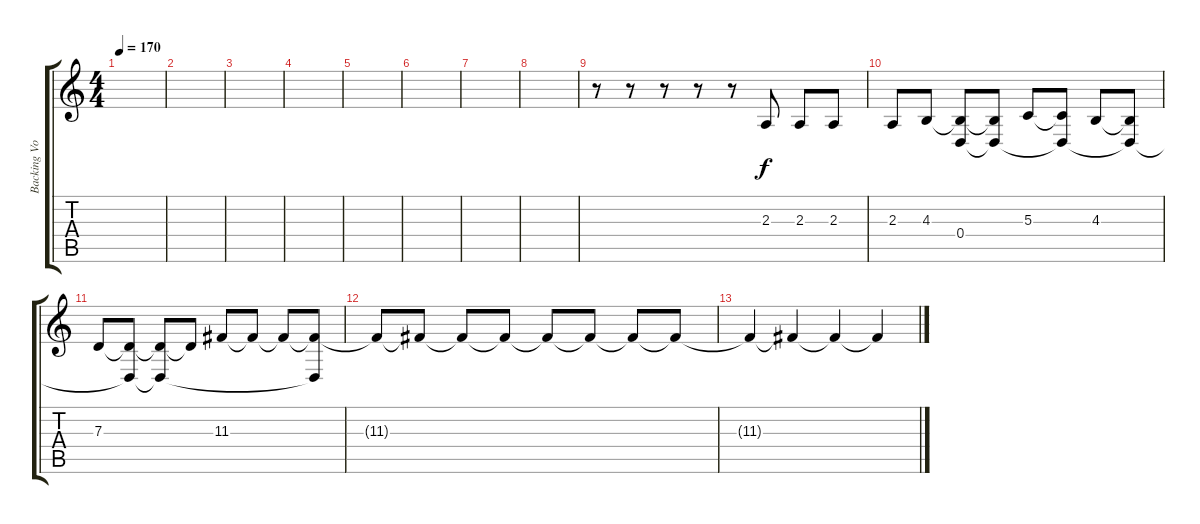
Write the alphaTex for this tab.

\track ("Backing Vocal" "Backing Vo") {instrument violin}
\staff {score tabs}
\tuning (E4 B3 G3 D3 A2 E2) {hide}
\ts (4 4)
\tempo 170
\clef g2
\ks c
|
|
|
|
|
|
|
|
r.8 r.8 r.8 r.8 r.8 2.3.8 2.3.8 2.3.8 |
2.3.8 4.3.8 (4.3{t} 0.4).8 (4.3{t} 0.4{t}).8 5.3.8 (5.3{t} 0.4{t}).8 4.3.8 (4.3{t} 0.4{t}).8 |
7.3.8 (7.3{t} 0.4{t}).8 (7.3{t} 0.4{t}).8 7.3{t}.8 11.3.8 11.3{t}.8 11.3{t}.8 (11.3{t} 0.4{t}).8 |
11.3{t}.8 11.3{t}.8 11.3{t}.8 11.3{t}.8 11.3{t}.8 11.3{t}.8 11.3{t}.8 11.3{t}.8 |
11.3{t}.4 11.3{t}.4 11.3{t}.4 11.3{t}.4
